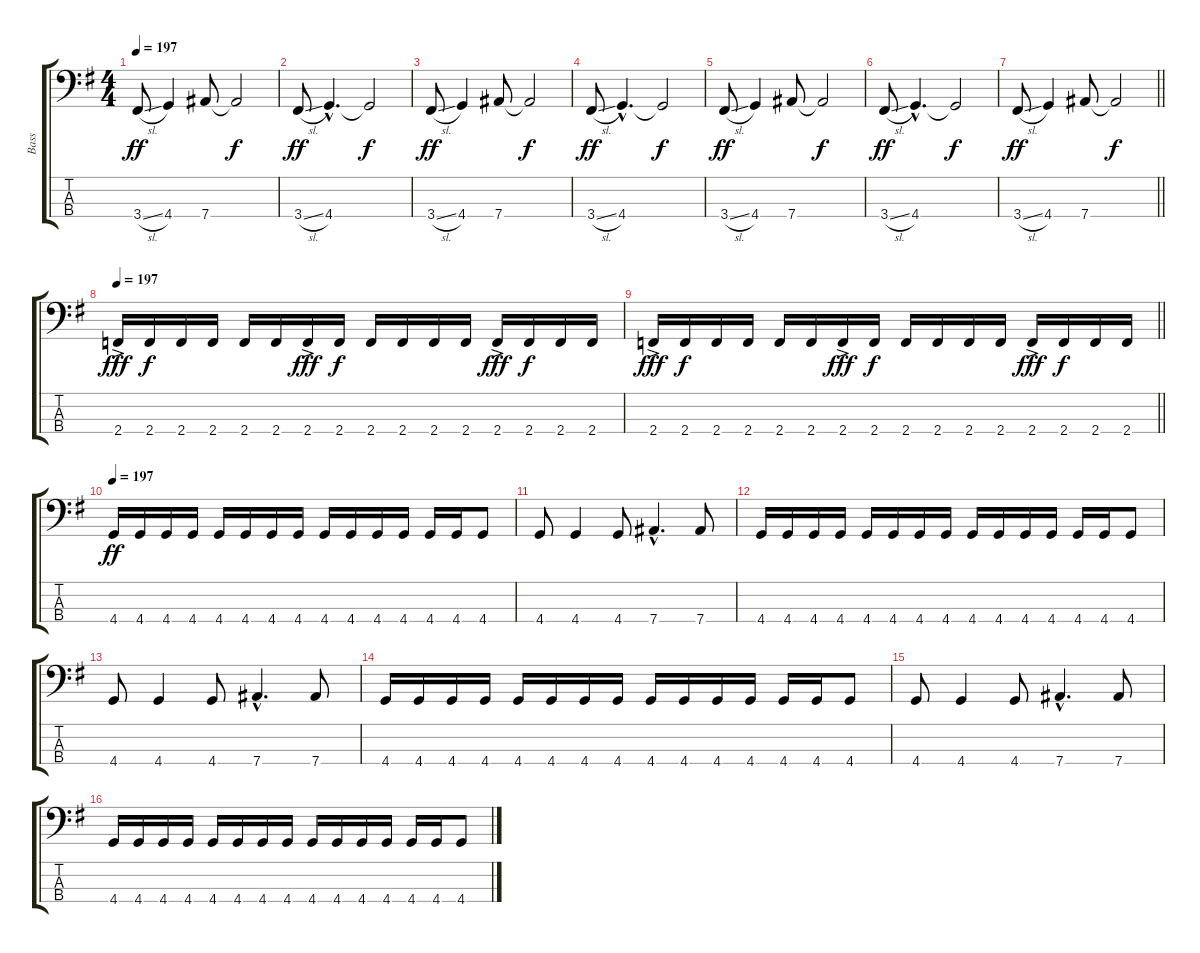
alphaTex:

\track ("Bass" "Bass") {instrument electricbasspick}
\staff {score tabs}
\tuning (Gb2 Db2 Ab1 Eb1) {hide}
\ts (4 4)
\tempo 197
\clef f4
\ks eminor
3.4{sl}.8{dy ff} 4.4.4 7.4.8 7.4{t}.2{dy f} |
3.4{sl}.8{dy ff} 4.4{hac}.4{d} 4.4{t}.2{dy f} |
3.4{sl}.8{dy ff} 4.4.4 7.4.8 7.4{t}.2{dy f} |
3.4{sl}.8{dy ff} 4.4{hac}.4{d} 4.4{t}.2{dy f} |
3.4{sl}.8{dy ff} 4.4.4 7.4.8 7.4{t}.2{dy f} |
3.4{sl}.8{dy ff} 4.4{hac}.4{d} 4.4{t}.2{dy f} |
\barLineRight lightlight
3.4{sl}.8{dy ff} 4.4.4 7.4.8 7.4{t}.2{dy f} |
\tempo 197
2.4{ac}.16{dy fff} 2.4.16{dy f} 2.4.16 2.4.16 2.4.16 2.4.16 2.4{ac}.16{dy fff} 2.4.16{dy f} 2.4.16 2.4.16 2.4.16 2.4.16 2.4{ac}.16{dy fff} 2.4.16{dy f} 2.4.16 2.4.16 |
\barLineRight lightlight
2.4{ac}.16{dy fff} 2.4.16{dy f} 2.4.16 2.4.16 2.4.16 2.4.16 2.4{ac}.16{dy fff} 2.4.16{dy f} 2.4.16 2.4.16 2.4.16 2.4.16 2.4{ac}.16{dy fff} 2.4.16{dy f} 2.4.16 2.4.16 |
\tempo 197
4.4.16{dy ff} 4.4.16 4.4.16 4.4.16 4.4.16 4.4.16 4.4.16 4.4.16 4.4.16 4.4.16 4.4.16 4.4.16 4.4.16 4.4.16 4.4.8 |
4.4.8 4.4.4 4.4.8 7.4{hac}.4{d} 7.4.8 |
4.4.16 4.4.16 4.4.16 4.4.16 4.4.16 4.4.16 4.4.16 4.4.16 4.4.16 4.4.16 4.4.16 4.4.16 4.4.16 4.4.16 4.4.8 |
4.4.8 4.4.4 4.4.8 7.4{hac}.4{d} 7.4.8 |
4.4.16 4.4.16 4.4.16 4.4.16 4.4.16 4.4.16 4.4.16 4.4.16 4.4.16 4.4.16 4.4.16 4.4.16 4.4.16 4.4.16 4.4.8 |
4.4.8 4.4.4 4.4.8 7.4{hac}.4{d} 7.4.8 |
4.4.16 4.4.16 4.4.16 4.4.16 4.4.16 4.4.16 4.4.16 4.4.16 4.4.16 4.4.16 4.4.16 4.4.16 4.4.16 4.4.16 4.4.8
